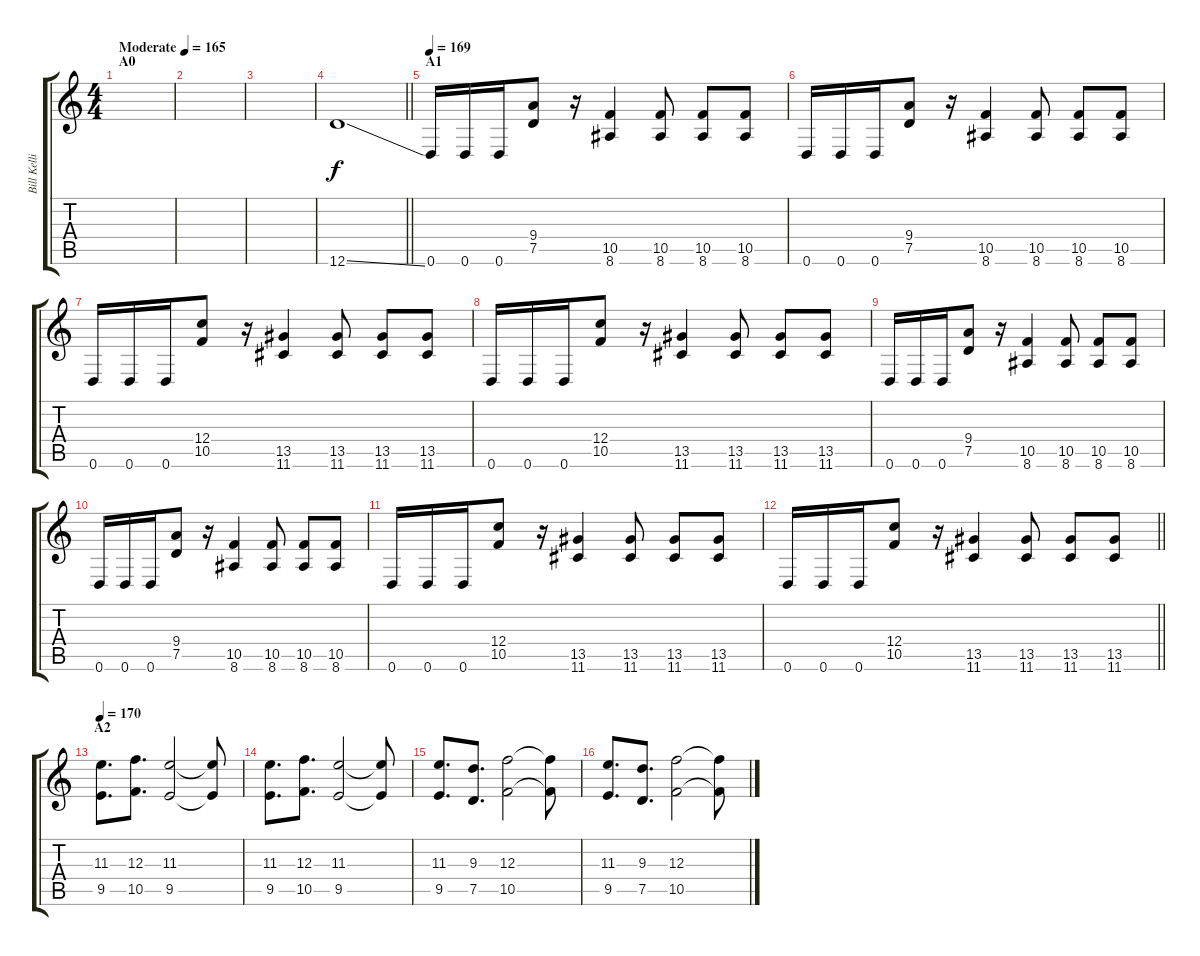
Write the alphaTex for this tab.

\track ("Bill Kelliher" "Bill Kelli") {instrument distortionguitar}
\staff {score tabs}
\tuning (D4 A3 F3 C3 G2 D2) {hide}
\ts (4 4)
\section ("" "A0")
\tempo (165 "Moderate")
\tempo 193
\tempo (165 "Moderate")
\clef g2
\ks c
|
|
|
\barLineRight lightlight
12.6{ss}.1 |
\section ("" "A1")
\tempo 169
0.6.16 0.6.16 0.6.16 (9.4 7.5).8 r.16 (10.5 8.6).4 (10.5 8.6).8 (10.5 8.6).8 (10.5 8.6).8 |
0.6.16 0.6.16 0.6.16 (9.4 7.5).8 r.16 (10.5 8.6).4 (10.5 8.6).8 (10.5 8.6).8 (10.5 8.6).8 |
0.6.16 0.6.16 0.6.16 (12.4 10.5).8 r.16 (13.5 11.6).4 (13.5 11.6).8 (13.5 11.6).8 (13.5 11.6).8 |
0.6.16 0.6.16 0.6.16 (12.4 10.5).8 r.16 (13.5 11.6).4 (13.5 11.6).8 (13.5 11.6).8 (13.5 11.6).8 |
0.6.16 0.6.16 0.6.16 (9.4 7.5).8 r.16 (10.5 8.6).4 (10.5 8.6).8 (10.5 8.6).8 (10.5 8.6).8 |
0.6.16 0.6.16 0.6.16 (9.4 7.5).8 r.16 (10.5 8.6).4 (10.5 8.6).8 (10.5 8.6).8 (10.5 8.6).8 |
0.6.16 0.6.16 0.6.16 (12.4 10.5).8 r.16 (13.5 11.6).4 (13.5 11.6).8 (13.5 11.6).8 (13.5 11.6).8 |
\barLineRight lightlight
0.6.16 0.6.16 0.6.16 (12.4 10.5).8 r.16 (13.5 11.6).4 (13.5 11.6).8 (13.5 11.6).8 (13.5 11.6).8 |
\section ("" "A2")
\tempo 170
(11.3 9.5).8{d} (12.3 10.5).8{d} (11.3 9.5).2 (11.3{t} 9.5{t}).8 |
(11.3 9.5).8{d} (12.3 10.5).8{d} (11.3 9.5).2 (11.3{t} 9.5{t}).8 |
(11.3 9.5).8{d} (9.3 7.5).8{d} (12.3 10.5).2 (12.3{t} 10.5{t}).8 |
(11.3 9.5).8{d} (9.3 7.5).8{d} (12.3 10.5).2 (12.3{t} 10.5{t}).8
